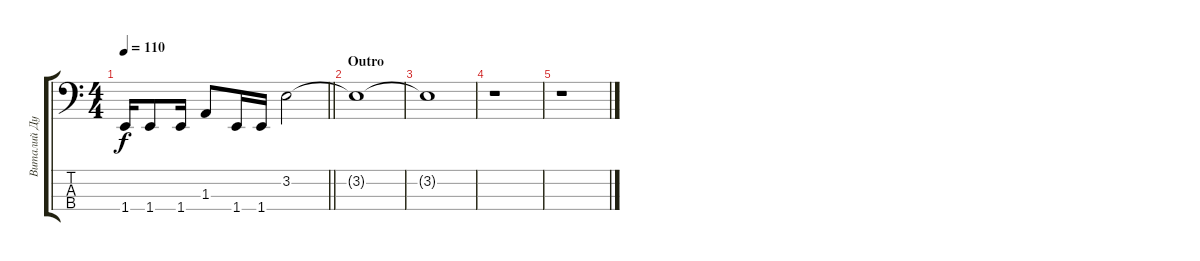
\track ("Виталий Дубинин" "Виталий Ду") {instrument electricbassfinger}
\staff {score tabs}
\tuning (Gb2 Db2 Ab1 Eb1) {hide}
\ts (4 4)
\tempo 110
\clef f4
\barLineRight lightlight
\ks c
1.4.16{dy f} 1.4.8 1.4.16 1.3.8 1.4.16 1.4.16 3.2.2 |
\section ("" "Outro")
3.2{t}.1 |
3.2{t}.1 |
r.1 |
r.1
